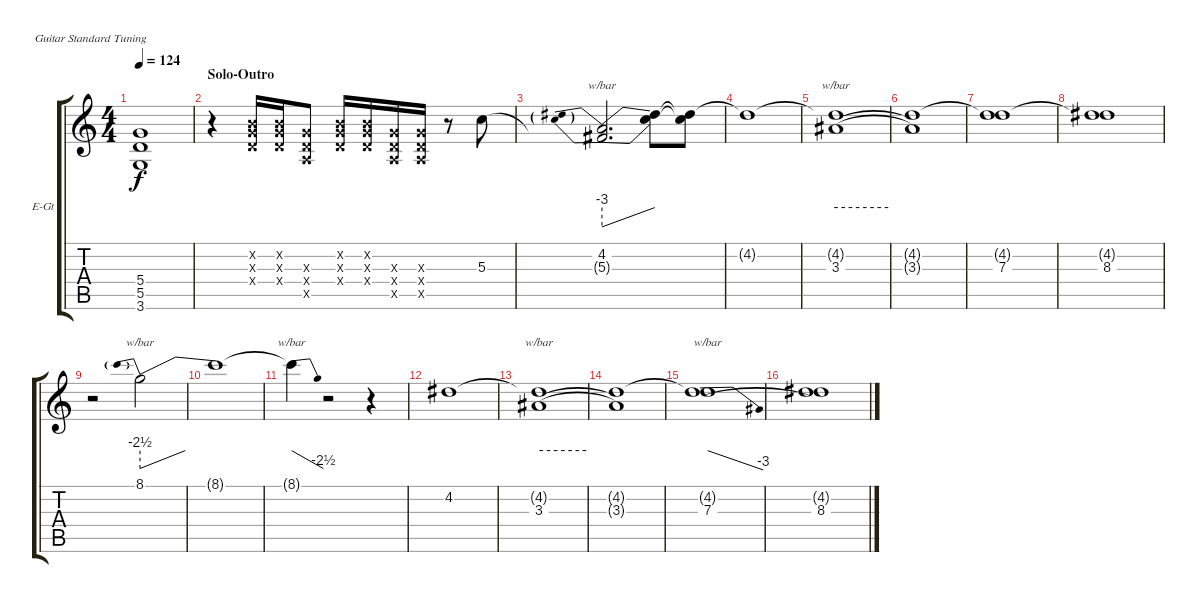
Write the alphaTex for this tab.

\bracketExtendMode groupsimilarinstruments
\firstSystemTrackNameOrientation horizontal
\otherSystemsTrackNameOrientation horizontal
\track ("Jhon (guit. muted)" "E-Gt") {instrument electricguitarmuted}
\staff {score tabs}
\tuning (E4 B3 G3 D3 A2 E2)
\ts (4 4)
\tempo 124
\clef g2
\ks c
(5.4 5.5 3.6).1{dy f} |
\section ("" "Solo-Outro")
r.4 (0.2{x} 0.3{x} 0.4{x}).16 (0.2{x} 0.3{x} 0.4{x}).16 (0.3{x} 0.4{x} 0.5{x}).8 (0.2{x} 0.3{x} 0.4{x}).16 (0.2{x} 0.3{x} 0.4{x}).16 (0.3{x} 0.4{x} 0.5{x}).16 (0.3{x} 0.4{x} 0.5{x}).16 r.8 5.3.8 |
(4.2 5.3{t}).2{d tbe (predivedive default 0 -12 60 0)} (4.2{t} 5.3{t}).8 (5.3{t} 4.2{t}).8 |
4.2{t}.1 |
(3.3 4.2{t}).1{tbe (hold default 0 0 60 0)} |
(3.3{t} 4.2{t}).1 |
(7.3 4.2{t}).1 |
(8.3 4.2{t}).1 |
r.2 8.1.2{tbe (predivedive default 0 -10 60 0)} |
8.1{t}.1 |
8.1{t}.4{tbe (dive default 0 0 60 -10)} r.2 r.4 |
4.2.1 |
(3.3 4.2{t}).1{tbe (hold default 0 0 60 0)} |
(3.3{t} 4.2{t}).1 |
(7.3 4.2{t}).1{tbe (dive default 0 0 60 -12)} |
(8.3 4.2{t}).1
